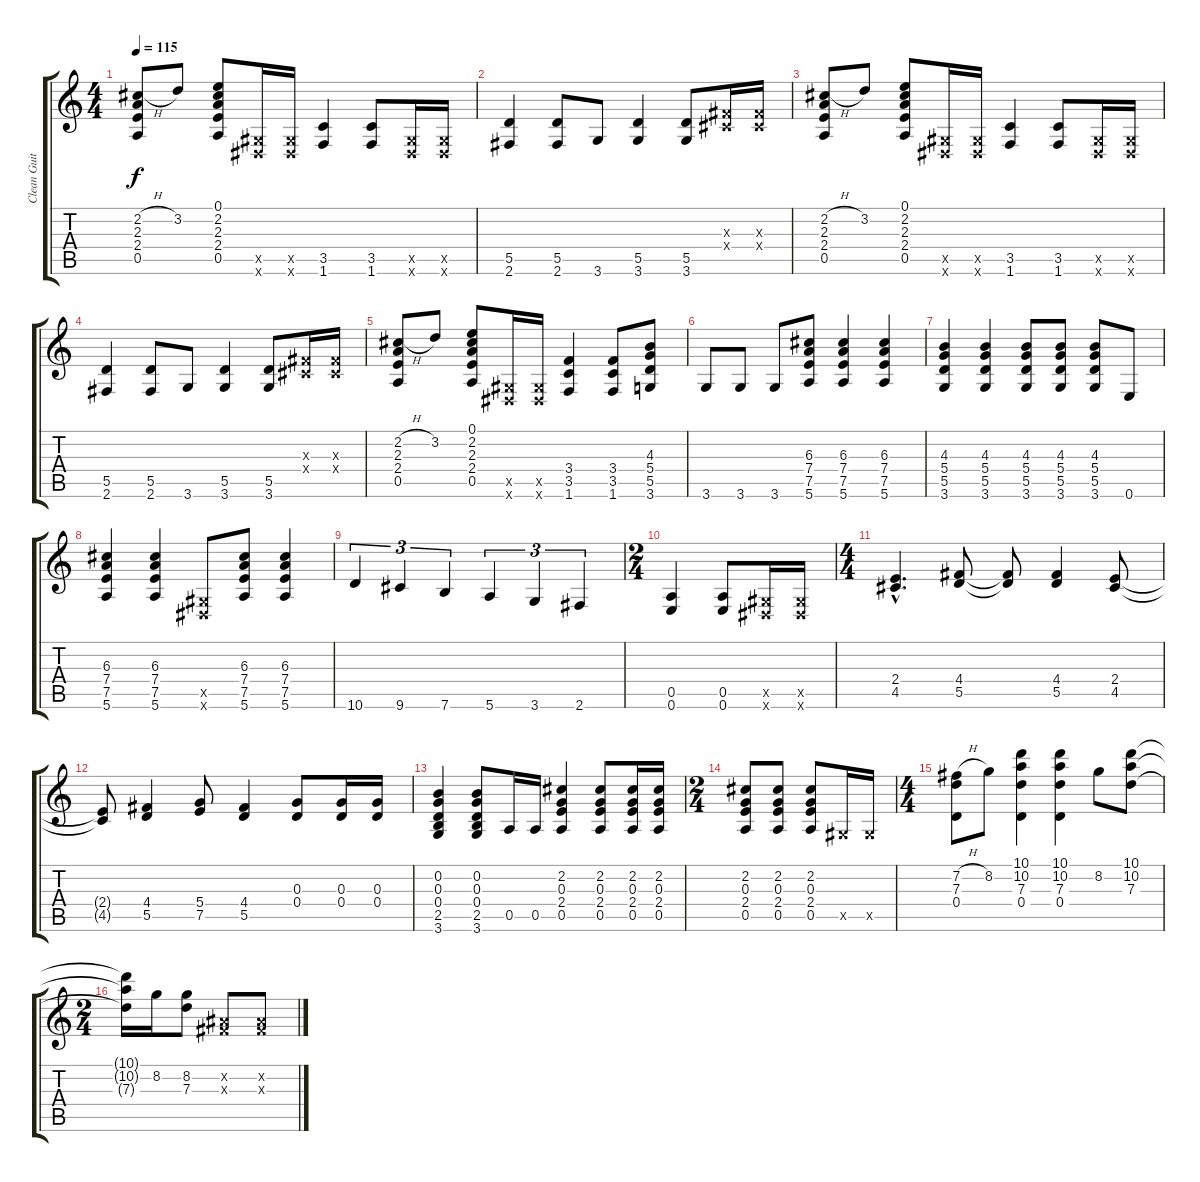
\track ("Clean Guitar" "Clean Guit") {instrument electricguitarclean}
\staff {score tabs}
\tuning (E4 B3 G3 D3 A2 E2) {hide}
\ts (4 4)
\tempo 115
\clef g2
\ks c
(2.2{h} 2.3 2.4 0.5).8{dy f} 3.2.8 (0.1 2.2 2.3 2.4 0.5).8 (-1.5{x} -1.6{x}).16 (-1.5{x} -1.6{x}).16 (3.5 1.6).4 (3.5 1.6).8 (-1.5{x} -1.6{x}).16 (-1.5{x} -1.6{x}).16 |
(5.5 2.6).4 (5.5 2.6).8 3.6.8 (5.5 3.6).4 (5.5 3.6).8 (-1.3{x} -1.4{x}).16 (-1.3{x} -1.4{x}).16 |
(2.2{h} 2.3 2.4 0.5).8 3.2.8 (0.1 2.2 2.3 2.4 0.5).8 (-1.5{x} -1.6{x}).16 (-1.5{x} -1.6{x}).16 (3.5 1.6).4 (3.5 1.6).8 (-1.5{x} -1.6{x}).16 (-1.5{x} -1.6{x}).16 |
(5.5 2.6).4 (5.5 2.6).8 3.6.8 (5.5 3.6).4 (5.5 3.6).8 (-1.3{x} -1.4{x}).16 (-1.3{x} -1.4{x}).16 |
(2.2{h} 2.3 2.4 0.5).8 3.2.8 (0.1 2.2 2.3 2.4 0.5).8 (-1.5{x} -1.6{x}).16 (-1.5{x} -1.6{x}).16 (3.4 3.5 1.6).4 (3.4 3.5 1.6).8 (4.3 5.4 5.5 3.6).8 |
3.6.8 3.6.8 3.6.8 (6.3 7.4 7.5 5.6).8 (6.3 7.4 7.5 5.6).4 (6.3 7.4 7.5 5.6).4 |
(4.3 5.4 5.5 3.6).4 (4.3 5.4 5.5 3.6).4 (4.3 5.4 5.5 3.6).8 (4.3 5.4 5.5 3.6).8 (4.3 5.4 5.5 3.6).8 0.6.8 |
(6.3 7.4 7.5 5.6).4 (6.3 7.4 7.5 5.6).4 (-1.5{x} -1.6{x}).8 (6.3 7.4 7.5 5.6).8 (6.3 7.4 7.5 5.6).4 |
10.6.4{tu (3 2)} 9.6.4{tu (3 2)} 7.6.4{tu (3 2)} 5.6.4{tu (3 2)} 3.6.4{tu (3 2)} 2.6.4{tu (3 2)} |
\ts (2 4)
(0.5 0.6).4 (0.5 0.6).8 (-1.5{x} -1.6{x}).16 (-1.5{x} -1.6{x}).16 |
\ts (4 4)
(2.4{hac} 4.5{hac}).4{d} (4.4 5.5).8 (4.4{t} 5.5{t}).8 (4.4 5.5).4 (2.4 4.5).8 |
(2.4{t} 4.5{t}).8 (4.4 5.5).4 (5.4 7.5).8 (4.4 5.5).4 (0.3 0.4).8 (0.3 0.4).16 (0.3 0.4).16 |
(0.2 0.3 0.4 2.5 3.6).4 (0.2 0.3 0.4 2.5 3.6).8 0.5.16 0.5.16 (2.2 0.3 2.4 0.5).4 (2.2 0.3 2.4 0.5).8 (2.2 0.3 2.4 0.5).16 (2.2 0.3 2.4 0.5).16 |
\ts (2 4)
(2.2 0.3 2.4 0.5).8 (2.2 0.3 2.4 0.5).8 (2.2 0.3 2.4 0.5).8 -1.5{x}.16 -1.5{x}.16 |
\ts (4 4)
(7.2{h} 7.3 0.4).8 8.2.8 (10.1 10.2 7.3 0.4).4 (10.1 10.2 7.3 0.4).4 8.2.8 (10.1 10.2 7.3).8 |
\ts (2 4)
(10.1{t} 10.2{t} 7.3{t}).16 8.2.16 (8.2 7.3).8 (-1.2{x} -1.3{x}).8 (-1.2{x} -1.3{x}).8
